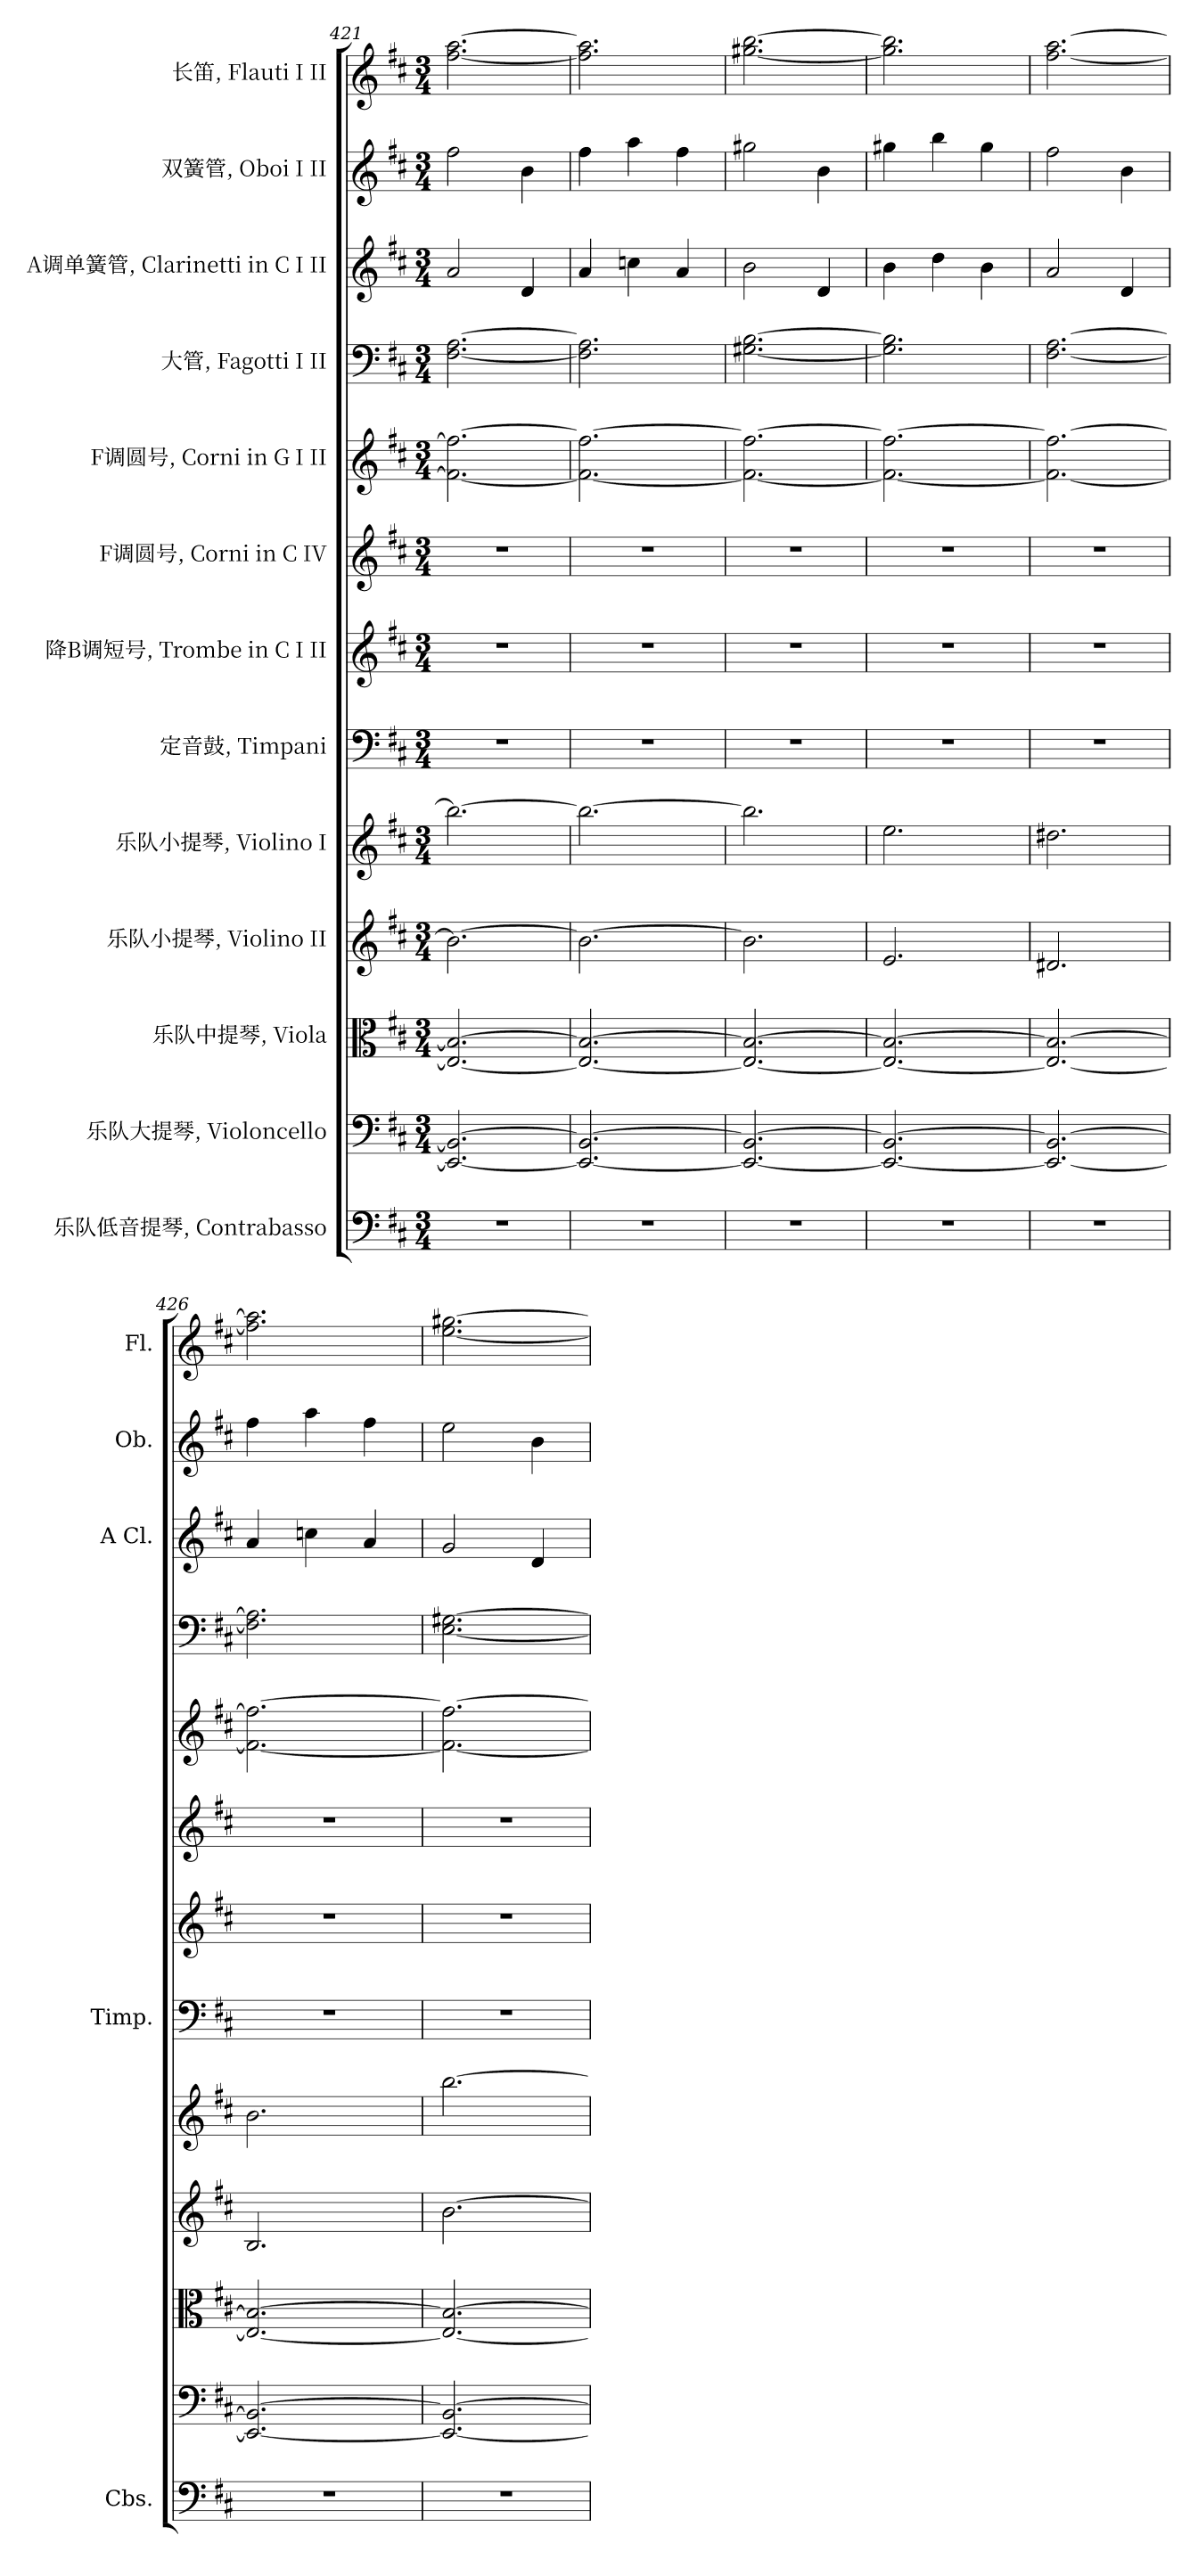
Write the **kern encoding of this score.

**kern	**kern	**kern	**kern	**kern	**kern	**kern	**kern	**kern	**kern	**kern	**kern	**kern
*part13	*part12	*part11	*part10	*part9	*part8	*part7	*part6	*part5	*part4	*part3	*part2	*part1
*staff13	*staff12	*staff11	*staff10	*staff9	*staff8	*staff7	*staff6	*staff5	*staff4	*staff3	*staff2	*staff1
*I"乐队低音提琴, Contrabasso	*I"乐队大提琴, Violoncello	*I"乐队中提琴, Viola	*I"乐队小提琴, Violino II	*I"乐队小提琴, Violino I	*I"定音鼓, Timpani	*I"降B调短号, Trombe in C I II	*I"F调圆号, Corni in C IV	*I"F调圆号, Corni in G I II	*I"大管, Fagotti I II	*I"A调单簧管, Clarinetti in C I II	*I"双簧管, Oboi I II	*I"长笛, Flauti I II
*I'Cbs.	*	*	*	*	*I'Timp.	*	*	*	*	*I'A Cl.	*I'Ob.	*I'Fl.
*clefF4	*clefF4	*clefC3	*clefG2	*clefG2	*clefF4	*clefG2	*clefG2	*clefG2	*clefF4	*clefG2	*clefG2	*clefG2
*ITrd7c12	*	*	*	*	*	*ITrd1c2	*ITrd4c7	*ITrd4c7	*	*ITrd2c3	*	*
*k[f#c#]	*k[f#c#]	*k[f#c#]	*k[f#c#]	*k[f#c#]	*k[f#c#]	*k[]	*k[f#]	*k[f#]	*k[f#c#]	*k[f#c#g#d#a#]	*k[f#c#]	*k[f#c#]
*M3/4	*M3/4	*M3/4	*M3/4	*M3/4	*M3/4	*M3/4	*M3/4	*M3/4	*M3/4	*M3/4	*M3/4	*M3/4
*MM328	*MM328	*MM328	*MM328	*MM328	*MM328	*MM328	*MM328	*MM328	*MM328	*MM328	*MM328	*MM328
=421	=421	=421	=421	=421	=421	=421	=421	=421	=421	=421	=421	=421
2.r	2.EE/_ 2.BB/_	2.E/_ 2.B/_	2.b\_	2.bb\_	2.r	2.r	2.r	2.B\_ 2.b\_	[2.F#\ [2.A\	2f#/	2ff#\	[2.ff#\ [2.aa\
.	.	.	.	.	.	.	.	.	.	4B/	4b\	.
=422	=422	=422	=422	=422	=422	=422	=422	=422	=422	=422	=422	=422
*	*	*	*	*	*	*	*	*	*	*	*	*MM328
2.r	2.EE/_ 2.BB/_	2.E/_ 2.B/_	2.b\_	2.bb\_	2.r	2.r	2.r	2.B\_ 2.b\_	2.F#\] 2.A\]	4f#/	4ff#\	2.ff#\] 2.aa\]
.	.	.	.	.	.	.	.	.	.	4an\	4aa\	.
.	.	.	.	.	.	.	.	.	.	4f#/	4ff#\	.
=423	=423	=423	=423	=423	=423	=423	=423	=423	=423	=423	=423	=423
*	*	*	*	*	*	*	*	*	*	*	*	*MM328
2.r	2.EE/_ 2.BB/_	2.E/_ 2.B/_	2.b\]	2.bb\]	2.r	2.r	2.r	2.B\_ 2.b\_	[2.G#X\ [2.B\	2g#\	2gg#X\	[2.gg#X\ [2.bb\
.	.	.	.	.	.	.	.	.	.	4B/	4b\	.
=424	=424	=424	=424	=424	=424	=424	=424	=424	=424	=424	=424	=424
*	*	*	*	*	*	*	*	*	*	*	*	*MM328
2.r	2.EE/_ 2.BB/_	2.E/_ 2.B/_	2.e/	2.ee\	2.r	2.r	2.r	2.B\_ 2.b\_	2.G#\] 2.B\]	4g#\	4gg#X\	2.gg#\] 2.bb\]
.	.	.	.	.	.	.	.	.	.	4b\	4bb\	.
.	.	.	.	.	.	.	.	.	.	4g#\	4gg#\	.
!!LO:PB:g=z
=425	=425	=425	=425	=425	=425	=425	=425	=425	=425	=425	=425	=425
*	*	*	*	*	*	*	*	*	*	*	*	*MM328
2.r	2.EE/_ 2.BB/_	2.E/_ 2.B/_	2.d#X/	2.dd#X\	2.r	2.r	2.r	2.B\_ 2.b\_	[2.F#\ [2.A\	2f#/	2ff#\	[2.ff#\ [2.aa\
.	.	.	.	.	.	.	.	.	.	4B/	4b\	.
=426	=426	=426	=426	=426	=426	=426	=426	=426	=426	=426	=426	=426
*	*	*	*	*	*	*	*	*	*	*	*	*MM328
2.r	2.EE/_ 2.BB/_	2.E/_ 2.B/_	2.B/	2.b\	2.r	2.r	2.r	2.B\_ 2.b\_	2.F#\] 2.A\]	4f#/	4ff#\	2.ff#\] 2.aa\]
.	.	.	.	.	.	.	.	.	.	4an\	4aa\	.
.	.	.	.	.	.	.	.	.	.	4f#/	4ff#\	.
=427	=427	=427	=427	=427	=427	=427	=427	=427	=427	=427	=427	=427
*	*	*	*	*	*	*	*	*	*	*	*	*MM328
2.r	2.EE/_ 2.BB/_	2.E/_ 2.B/_	[2.b\	[2.bb\	2.r	2.r	2.r	2.B\_ 2.b\_	[2.E\ [2.G#X\	2e/	2ee\	[2.ee\ [2.gg#X\
.	.	.	.	.	.	.	.	.	.	4B/	4b\	.
=	=	=	=	=	=	=	=	=	=	=	=	=
*-	*-	*-	*-	*-	*-	*-	*-	*-	*-	*-	*-	*-
